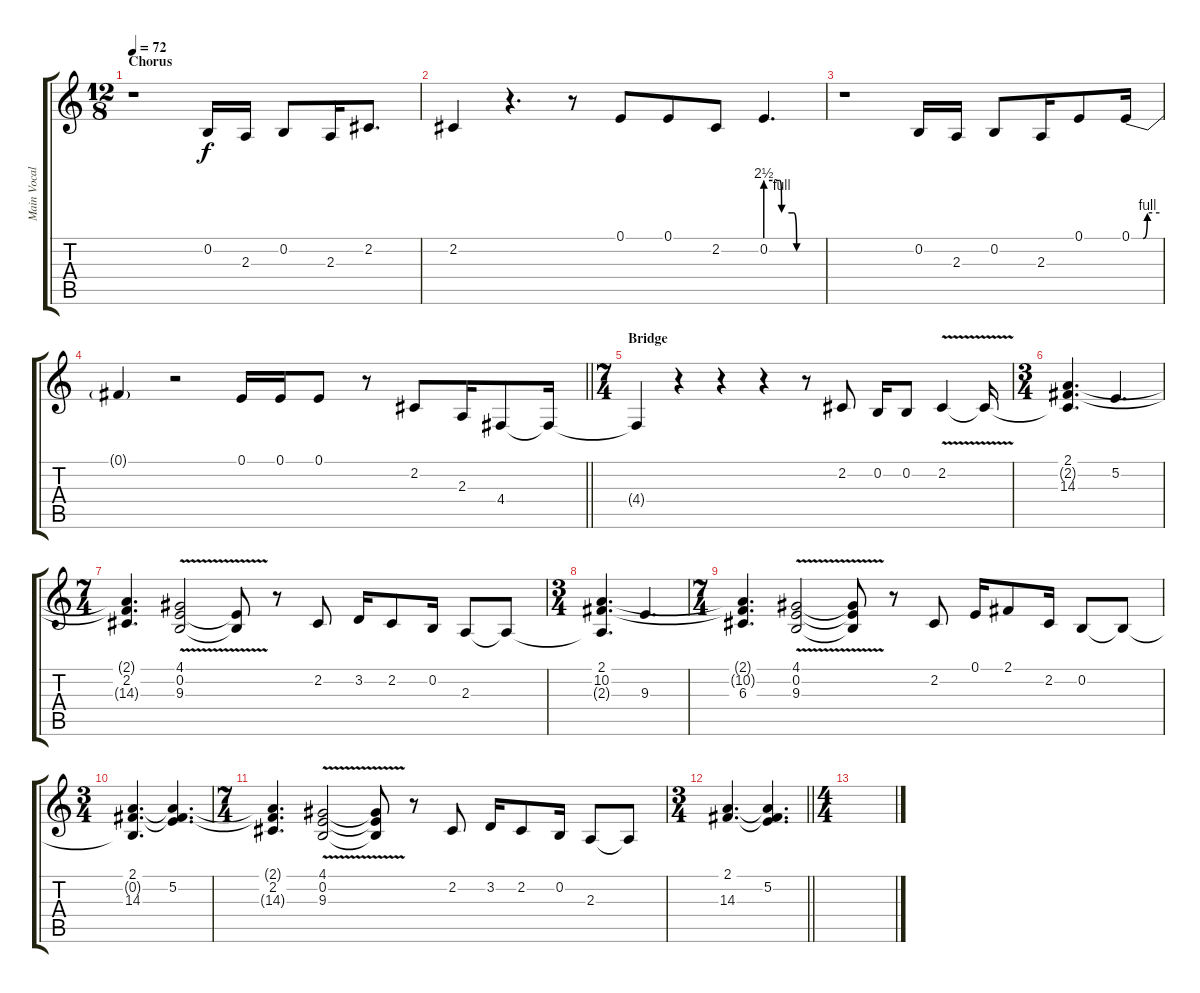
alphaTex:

\track ("Main Vocals" "Main Vocal") {instrument choiraahs}
\staff {score tabs}
\tuning (E4 B3 G3 D3 A2 E2) {hide}
\ts (12 8)
\section ("" "Chorus")
\tempo 72
\clef g2
\ks c
r.1{dy f} 0.2.16 2.3.16 0.2.8 2.3.16 2.2.8{d} |
2.2.4 r.4{d} r.8 0.1.8 0.1.8 2.2.8 0.2{be (custom 0 10 15 10 17 4 28 4 30 4 33 0 60 0)}.4{d} |
r.1 0.2.16 2.3.16 0.2.8 2.3.16 0.1.8 0.1{be (custom 0 0 15 0 25 0 34 4 60 4)}.16 |
\barLineRight lightlight
0.1{t}.4 r.2 0.1.16 0.1.16 0.1.8 r.8 2.2.8 2.3.16 4.4.8 4.4{t}.16 |
\ts (7 4)
\section ("" "Bridge")
4.4{t}.4 r.4 r.4 r.4 r.8 2.2.8 0.2.16 0.2.8 2.2{v}.4 2.2{t}.16 |
\ts (3 4)
(2.1 2.2{t} 14.3).4{d} 5.2.4{d} |
\ts (7 4)
(2.1{t} 2.2 14.3{t}).4{d} (4.1{v} 0.2{v} 9.3{v}).2 (0.2{t} 9.3{t}).8 r.8 2.2.8 3.2.16 2.2.8 0.2.16 2.3.8 2.3{t}.8 |
\ts (3 4)
(2.1 10.2 2.3{t}).4{d} 9.3.4{d} |
\ts (7 4)
(2.1{t} 10.2{t} 6.3).4{d} (4.1{v} 0.2{v} 9.3{v}).2 (4.1{t} 0.2{t} 9.3{t}).8 r.8 2.2.8 0.1.16 2.1.8 2.2.16 0.2.8 0.2{t}.8 |
\ts (3 4)
(2.1 0.2{t} 14.3).4{d} (2.1{t} 5.2 14.3{t}).4{d} |
\ts (7 4)
(2.1{t} 2.2 14.3{t}).4{d} (4.1{v} 0.2{v} 9.3{v}).2 (4.1{t} 0.2{t} 9.3{t}).8 r.8 2.2.8 3.2.16 2.2.8 0.2.16 2.3.8 2.3{t}.8 |
\ts (3 4)
\barLineRight lightlight
(2.1 14.3).4{d} (2.1{t} 5.2 14.3{t}).4{d} |
\ts (4 4)
\section ("" "")
